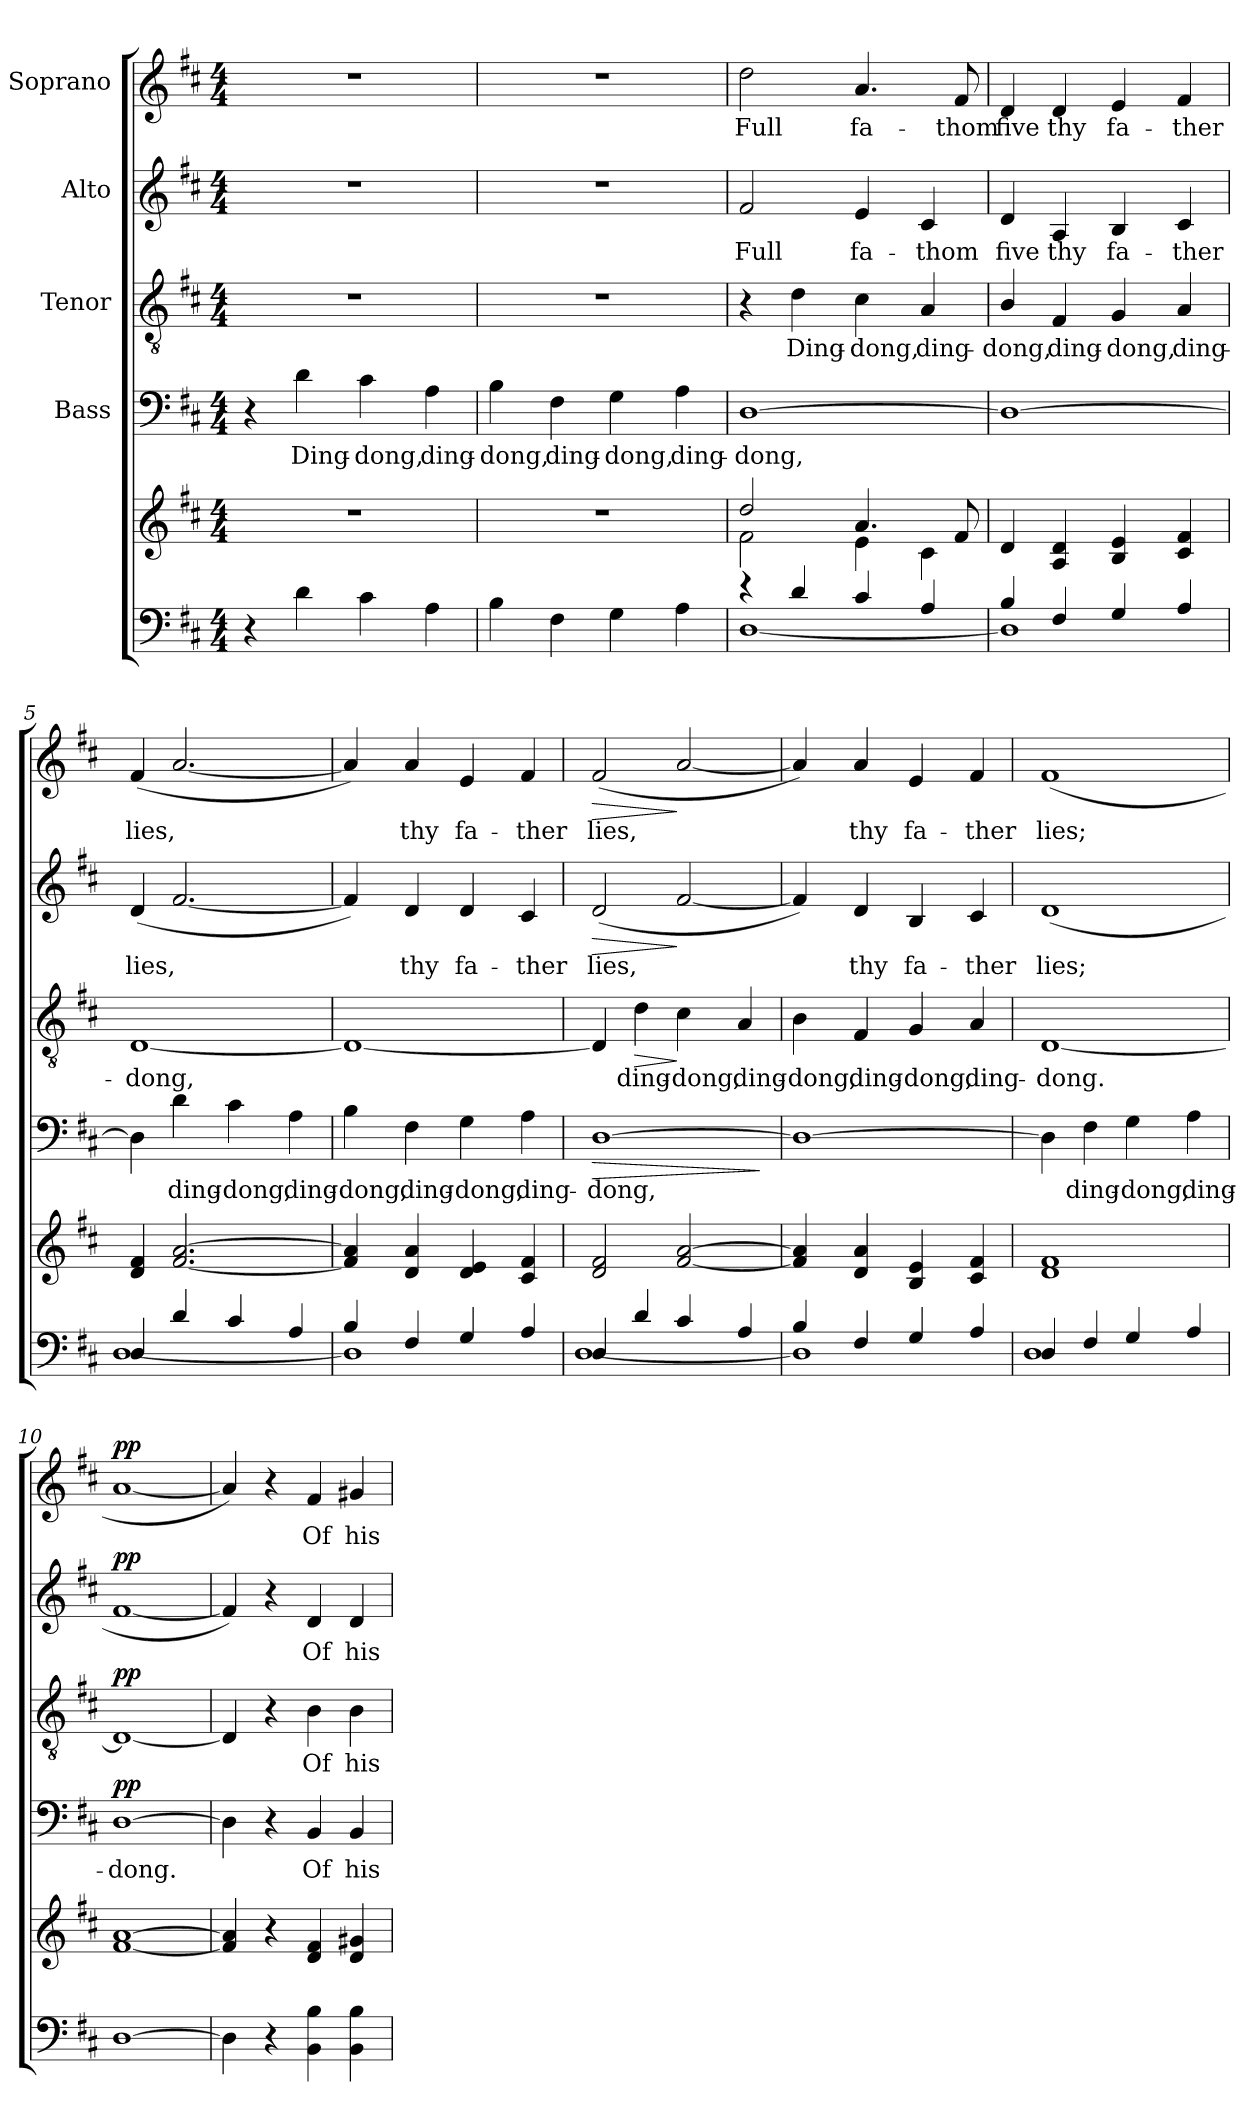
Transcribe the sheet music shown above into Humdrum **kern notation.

**kern	**kern	**kern	**text	**dynam	**kern	**text	**dynam	**kern	**text	**dynam	**kern	**text	**dynam
*part5	*part5	*part4	*part4	*part4	*part3	*part3	*part3	*part2	*part2	*part2	*part1	*part1	*part1
*staff6	*staff5	*staff4	*staff4	*staff4	*staff3	*staff3	*staff3	*staff2	*staff2	*staff2	*staff1	*staff1	*staff1
*	*	*I"Bass	*	*	*I"Tenor	*	*	*I"Alto	*	*	*I"Soprano	*	*
*clefF4	*clefG2	*clefF4	*	*	*clefGv2	*	*	*clefG2	*	*	*clefG2	*	*
*k[f#c#]	*k[f#c#]	*k[f#c#]	*	*	*k[f#c#]	*	*	*k[f#c#]	*	*	*k[f#c#]	*	*
*D:	*D:	*D:	*	*	*D:	*	*	*D:	*	*	*D:	*	*
*M4/4	*M4/4	*M4/4	*	*	*M4/4	*	*	*M4/4	*	*	*M4/4	*	*
=1	=1	=1	=1	=1	=1	=1	=1	=1	=1	=1	=1	=1	=1
4r	1r	4r	.	.	1r	.	.	1r	.	.	1r	.	.
!	!	!	!LO:LY:b	!	!	!	!	!	!	!	!	!	!
4d\	.	4d\	Ding-	.	.	.	.	.	.	.	.	.	.
!	!	!	!LO:LY:b	!	!	!	!	!	!	!	!	!	!
4c#\	.	4c#\	-dong,	.	.	.	.	.	.	.	.	.	.
!	!	!	!LO:LY:b	!	!	!	!	!	!	!	!	!	!
4A\	.	4A\	ding-	.	.	.	.	.	.	.	.	.	.
=2	=2	=2	=2	=2	=2	=2	=2	=2	=2	=2	=2	=2	=2
!	!	!	!LO:LY:b	!	!	!	!	!	!	!	!	!	!
4B\	1r	4B\	-dong,	.	1r	.	.	1r	.	.	1r	.	.
!	!	!	!LO:LY:b	!	!	!	!	!	!	!	!	!	!
4F#\	.	4F#\	ding-	.	.	.	.	.	.	.	.	.	.
!	!	!	!LO:LY:b	!	!	!	!	!	!	!	!	!	!
4G\	.	4G\	-dong,	.	.	.	.	.	.	.	.	.	.
!	!	!	!LO:LY:b	!	!	!	!	!	!	!	!	!	!
4A\	.	4A\	ding-	.	.	.	.	.	.	.	.	.	.
=3	=3	=3	=3	=3	=3	=3	=3	=3	=3	=3	=3	=3	=3
*^	*^	*	*	*	*	*	*	*	*	*	*	*	*
!	!	!	!	!	!LO:LY:b	!	!	!	!	!	!LO:LY:b	!	!	!LO:LY:b	!
4r	[1D\	2dd/	2f#\	[1D\	-dong,	.	4r	.	.	2f#/	Full	.	2dd\	Full	.
!	!	!	!	!	!	!	!	!LO:LY:b	!	!	!	!	!	!	!
4d/	.	.	.	.	.	.	4d\	Ding-	.	.	.	.	.	.	.
!	!	!	!	!	!	!	!	!LO:LY:b	!	!	!LO:LY:b	!	!	!LO:LY:b	!
4c#/	.	4.a/	4e\	.	.	.	4c#\	-dong,	.	4e/	fa-	.	4.a/	fa-	.
!	!	!	!	!	!	!	!	!LO:LY:b	!	!	!LO:LY:b	!	!	!	!
4A/	.	.	4c#\	.	.	.	4A/	ding-	.	4c#/	-thom	.	.	.	.
!	!	!	!	!	!	!	!	!	!	!	!	!	!	!LO:LY:b	!
.	.	8f#/	.	.	.	.	.	.	.	.	.	.	8f#/	-thom	.
*	*	*v	*v	*	*	*	*	*	*	*	*	*	*	*	*
=4	=4	=4	=4	=4	=4	=4	=4	=4	=4	=4	=4	=4	=4	=4
!	!	!	!	!	!	!	!LO:LY:b	!	!	!LO:LY:b	!	!	!LO:LY:b	!
4B/	1D\]	4d/	1D\_	.	.	4B/	-dong,	.	4d/	five	.	4d/	five	.
!	!	!	!	!	!	!	!LO:LY:b	!	!	!LO:LY:b	!	!	!LO:LY:b	!
4F#/	.	4d/ 4A/	.	.	.	4F#/	ding-	.	4A/	thy	.	4d/	thy	.
!	!	!	!	!	!	!	!LO:LY:b	!	!	!LO:LY:b	!	!	!LO:LY:b	!
4G/	.	4e/ 4B/	.	.	.	4G/	-dong,	.	4B/	fa-	.	4e/	fa-	.
!	!	!	!	!	!	!	!LO:LY:b	!	!	!LO:LY:b	!	!	!LO:LY:b	!
4A/	.	4f#/ 4c#/	.	.	.	4A/	ding-	.	4c#/	-ther	.	4f#/	-ther	.
=5	=5	=5	=5	=5	=5	=5	=5	=5	=5	=5	=5	=5	=5	=5
!	!	!	!	!	!	!	!LO:LY:b	!	!	!LO:LY:b	!	!	!LO:LY:b	!
4D/	[1D\	4f#/ 4d/	4D\]	.	.	[1D/	-dong,	.	(4d/	lies,	.	(4f#/	lies,	.
!	!	!	!	!LO:LY:b	!	!	!	!	!	!	!	!	!	!
4d/	.	[2.a/ [2.f#/	4d\	ding-	.	.	.	.	[2.f#/	.	.	[2.a/	.	.
!	!	!	!	!LO:LY:b	!	!	!	!	!	!	!	!	!	!
4c#/	.	.	4c#\	-dong,	.	.	.	.	.	.	.	.	.	.
!	!	!	!	!LO:LY:b	!	!	!	!	!	!	!	!	!	!
4A/	.	.	4A\	ding-	.	.	.	.	.	.	.	.	.	.
=6	=6	=6	=6	=6	=6	=6	=6	=6	=6	=6	=6	=6	=6	=6
!	!	!	!	!LO:LY:b	!	!	!	!	!	!	!	!	!	!
4B/	1D\]	4a/] 4f#/]	4B\	-dong,	.	1D/_	.	.	4f#/])	.	.	4a/])	.	.
!	!	!	!	!LO:LY:b	!	!	!	!	!	!LO:LY:b	!	!	!LO:LY:b	!
4F#/	.	4a/ 4d/	4F#\	ding-	.	.	.	.	4d/	thy	.	4a/	thy	.
!	!	!	!	!LO:LY:b	!	!	!	!	!	!LO:LY:b	!	!	!LO:LY:b	!
4G/	.	4e/ 4d/	4G\	-dong,	.	.	.	.	4d/	fa-	.	4e/	fa-	.
!	!	!	!	!LO:LY:b	!	!	!	!	!	!LO:LY:b	!	!	!LO:LY:b	!
4A/	.	4f#/ 4c#/	4A\	ding-	.	.	.	.	4c#/	-ther	.	4f#/	-ther	.
=7	=7	=7	=7	=7	=7	=7	=7	=7	=7	=7	=7	=7	=7	=7
!	!	!	!	!LO:LY:b	!LO:HP:b	!	!	!	!	!LO:LY:b	!LO:HP:b	!	!LO:LY:b	!LO:HP:b
4D/	[1D\	2f#/ 2d/	[1D\	-dong,	>	4D/]	.	.	(2d/	lies,	>	(2f#/	lies,	>
!	!	!	!	!	!	!	!LO:LY:b	!LO:HP:b	!	!	!	!	!	!
4d/	.	.	.	.	.	4d\	ding-	>	.	.	.	.	.	.
!	!	!	!	!	!	!	!LO:LY:b	!	!	!	!	!	!	!
4c#/	.	[2a/ [2f#/	.	.	.	4c#\	-dong,	]	[2f#/	.	]	[2a/	.	]
!	!	!	!	!	!	!	!LO:LY:b	!	!	!	!	!	!	!
4A/	.	.	.	.	.	4A/	ding-	.	.	.	.	.	.	.
*v	*v	*	*	*	*	*	*	*	*	*	*	*	*	*
.	.	.	.	]	.	.	.	.	.	.	.	.	.
=8	=8	=8	=8	=8	=8	=8	=8	=8	=8	=8	=8	=8	=8
*^	*	*	*	*	*	*	*	*	*	*	*	*	*
!	!	!	!	!	!	!	!LO:LY:b	!	!	!	!	!	!	!
4B/	1D\]	4a/] 4f#/]	1D\_	.	.	4B\	-dong,	.	4f#/])	.	.	4a/])	.	.
!	!	!	!	!	!	!	!LO:LY:b	!	!	!LO:LY:b	!	!	!LO:LY:b	!
4F#/	.	4a/ 4d/	.	.	.	4F#/	ding-	.	4d/	thy	.	4a/	thy	.
!	!	!	!	!	!	!	!LO:LY:b	!	!	!LO:LY:b	!	!	!LO:LY:b	!
4G/	.	4e/ 4B/	.	.	.	4G/	-dong,	.	4B/	fa-	.	4e/	fa-	.
!	!	!	!	!	!	!	!LO:LY:b	!	!	!LO:LY:b	!	!	!LO:LY:b	!
4A/	.	4f#/ 4c#/	.	.	.	4A/	ding-	.	4c#/	-ther	.	4f#/	-ther	.
=9	=9	=9	=9	=9	=9	=9	=9	=9	=9	=9	=9	=9	=9	=9
!	!	!	!	!	!	!	!LO:LY:b	!	!	!LO:LY:b	!	!	!LO:LY:b	!
4D/	1D\	1f#/ 1d/	4D\]	.	.	[1D/	-dong.	.	(1d/	lies;	.	(1f#/	lies;	.
!	!	!	!	!LO:LY:b	!	!	!	!	!	!	!	!	!	!
4F#/	.	.	4F#\	ding-	.	.	.	.	.	.	.	.	.	.
!	!	!	!	!LO:LY:b	!	!	!	!	!	!	!	!	!	!
4G/	.	.	4G\	-dong,	.	.	.	.	.	.	.	.	.	.
!	!	!	!	!LO:LY:b	!	!	!	!	!	!	!	!	!	!
4A/	.	.	4A\	ding-	.	.	.	.	.	.	.	.	.	.
*v	*v	*	*	*	*	*	*	*	*	*	*	*	*	*
=10	=10	=10	=10	=10	=10	=10	=10	=10	=10	=10	=10	=10	=10
!	!	!	!LO:LY:b	!	!	!	!	!	!	!	!	!	!
[1D\	[1a/ [1f#/	[1D\	-dong.	pp	1D/_	.	pp	[1f#/	.	pp	[1a/	.	pp
=11	=11	=11	=11	=11	=11	=11	=11	=11	=11	=11	=11	=11	=11
4D\]	4a/] 4f#/]	4D\]	.	.	4D/]	.	.	4f#/])	.	.	4a/])	.	.
4r	4r	4r	.	.	4r	.	.	4r	.	.	4r	.	.
!	!	!	!LO:LY:b	!	!	!LO:LY:b	!	!	!LO:LY:b	!	!	!LO:LY:b	!
4B\ 4BB\	4f#/ 4d/	4BB/	Of	.	4B\	Of	.	4d/	Of	.	4f#/	Of	.
!	!	!	!LO:LY:b	!	!	!LO:LY:b	!	!	!LO:LY:b	!	!	!LO:LY:b	!
4B\ 4BB\	4g#/ 4d/	4BB/	his	.	4B\	his	.	4d/	his	.	4g#/	his	.
=	=	=	=	=	=	=	=	=	=	=	=	=	=
*-	*-	*-	*-	*-	*-	*-	*-	*-	*-	*-	*-	*-	*-
